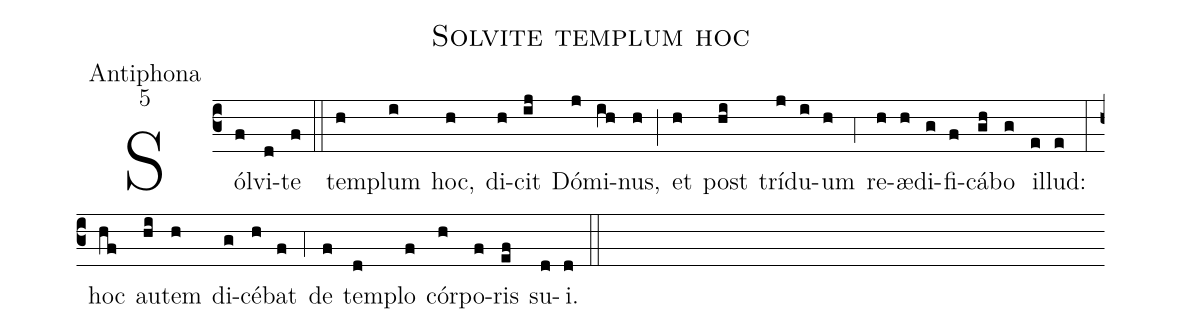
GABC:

name:Solvite templum hoc;
office-part:Antiphona;
mode:5;
%%
(c3) Sól(f)vi(d)te(f) (::)
tem(h)plum(i) hoc,(h) di(h)cit(ij) Dó(j)mi(ih)nus,(h) (;) et(h) post(hi) trí(j)du(i)um(h) (,4) re(h)æ(h)di(g)fi(f)cá(gh)bo(g) il(e)lud:(e) (:)
hoc(hf) au(hi)tem(h) di(g)cé(h)bat(f) (,4) de(f) tem(d)plo(f) cór(h)po(f)ris(ef) su(d)i.(d) (::)
